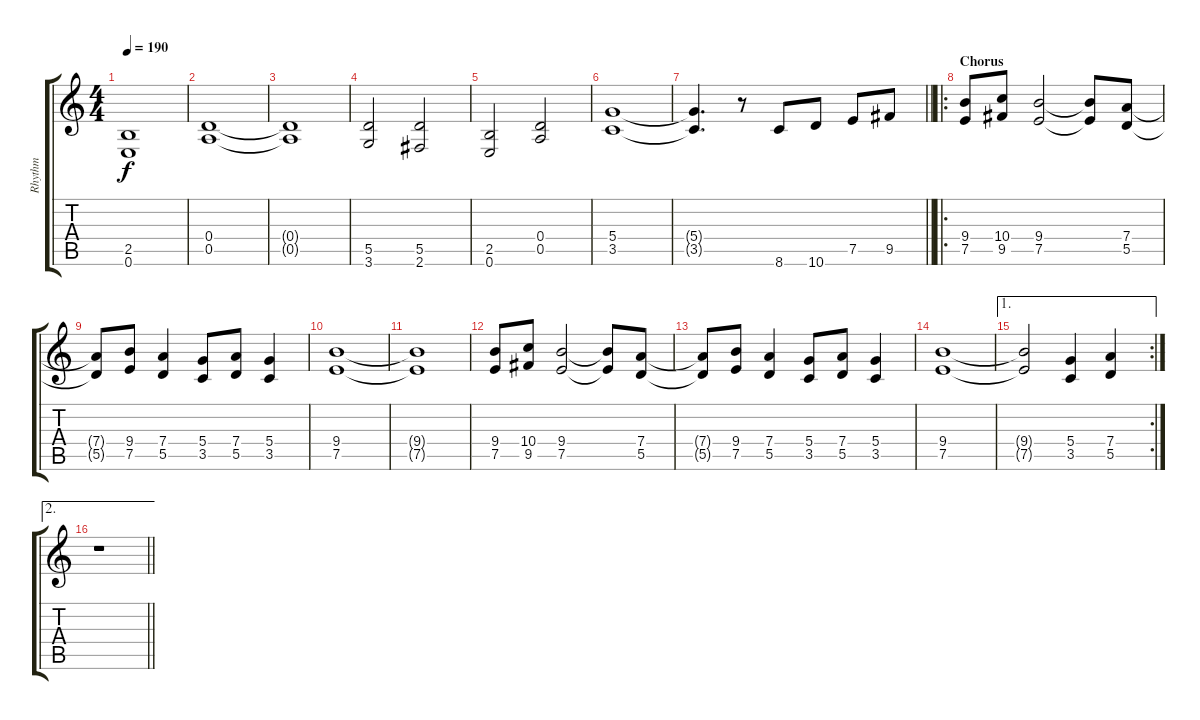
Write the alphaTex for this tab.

\track ("Rhythm" "Rhythm") {instrument distortionguitar}
\staff {score tabs}
\tuning (E4 B3 G3 D3 A2 E2) {hide}
\ts (4 4)
\tempo 190
\clef g2
\ks c
(2.5{t} 0.6{t}).1{dy f} |
(0.4 0.5).1 |
(0.4{t} 0.5{t}).1 |
(5.5 3.6).2 (5.5 2.6).2 |
(2.5 0.6).2 (0.4 0.5).2 |
(5.4 3.5).1 |
\barLineRight lightlight
(5.4{t} 3.5{t}).4{d} r.8 8.6.8 10.6.8 7.5.8 9.5.8 |
\ro
\section ("" "Chorus")
(9.4 7.5).8 (10.4 9.5).8 (9.4 7.5).2 (9.4{t} 7.5{t}).8 (7.4 5.5).8 |
(7.4{t} 5.5{t}).8 (9.4 7.5).8 (7.4 5.5).4 (5.4 3.5).8 (7.4 5.5).8 (5.4 3.5).4 |
(9.4 7.5).1 |
(9.4{t} 7.5{t}).1 |
(9.4 7.5).8 (10.4 9.5).8 (9.4 7.5).2 (9.4{t} 7.5{t}).8 (7.4 5.5).8 |
(7.4{t} 5.5{t}).8 (9.4 7.5).8 (7.4 5.5).4 (5.4 3.5).8 (7.4 5.5).8 (5.4 3.5).4 |
(9.4 7.5).1 |
\ae 1
\rc 2
(9.4{t} 7.5{t}).2 (5.4 3.5).4 (7.4 5.5).4 |
\ae 2
\barLineRight lightlight
r.1
